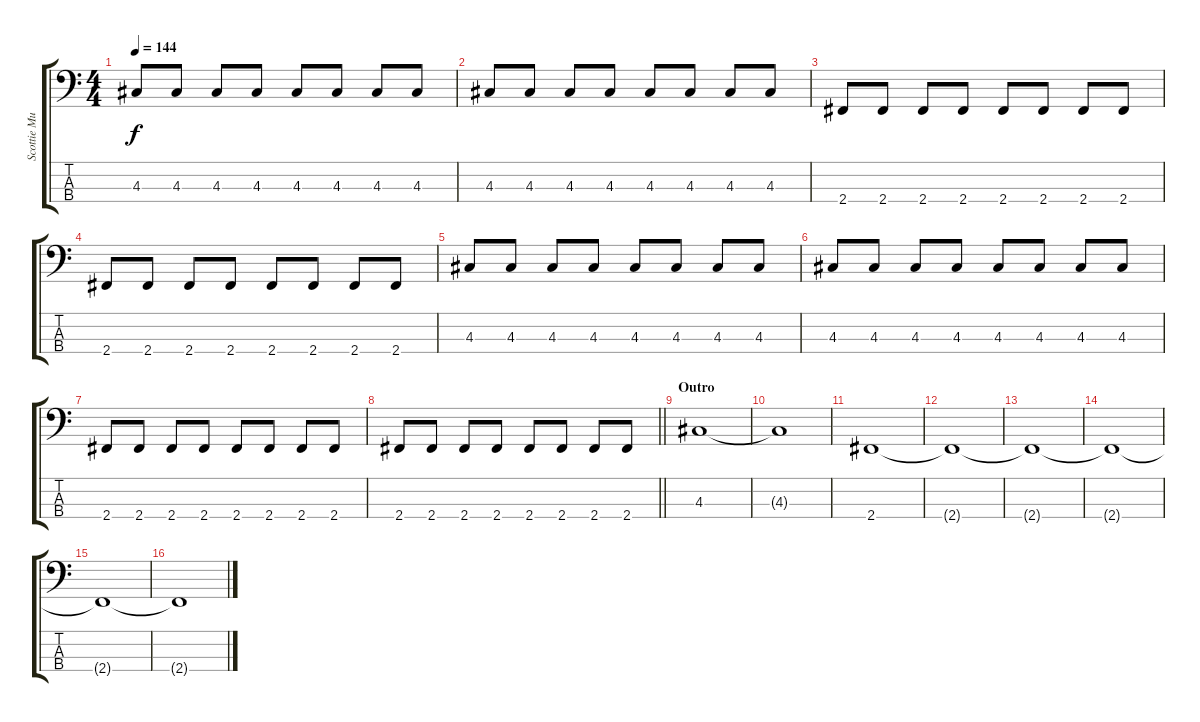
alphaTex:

\track ("Scottie Murphy - Bass" "Scottie Mu") {instrument electricbasspick}
\staff {score tabs}
\tuning (G2 D2 A1 E1) {hide}
\ts (4 4)
\tempo 144
\clef f4
\ks c
4.3.8{dy f} 4.3.8 4.3.8 4.3.8 4.3.8 4.3.8 4.3.8 4.3.8 |
4.3.8 4.3.8 4.3.8 4.3.8 4.3.8 4.3.8 4.3.8 4.3.8 |
2.4.8 2.4.8 2.4.8 2.4.8 2.4.8 2.4.8 2.4.8 2.4.8 |
2.4.8 2.4.8 2.4.8 2.4.8 2.4.8 2.4.8 2.4.8 2.4.8 |
4.3.8 4.3.8 4.3.8 4.3.8 4.3.8 4.3.8 4.3.8 4.3.8 |
4.3.8 4.3.8 4.3.8 4.3.8 4.3.8 4.3.8 4.3.8 4.3.8 |
2.4.8 2.4.8 2.4.8 2.4.8 2.4.8 2.4.8 2.4.8 2.4.8 |
\barLineRight lightlight
2.4.8 2.4.8 2.4.8 2.4.8 2.4.8 2.4.8 2.4.8 2.4.8 |
\section ("" "Outro")
4.3.1 |
4.3{t}.1 |
2.4.1 |
2.4{t}.1 |
2.4{t}.1 |
2.4{t}.1 |
2.4{t}.1 |
2.4{t}.1
